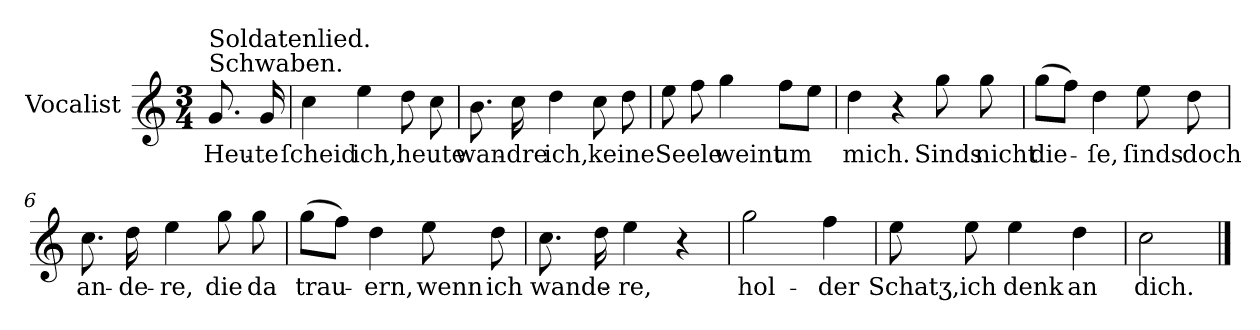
**kern	**text
*part1	*part1
*staff1	*staff1
*I"Vocalist	*
*k[]	*
*C:	*
*M3/4	*
=	=
!LO:TX:a:t=Schwaben.	!
!LO:TX:a:t=Soldatenlied.	!
8.g	Heu-
16g	-te
=1	=1
4cc	ſcheid
4ee	ich,
8dd	heute
8cc	.
=2	=2
8.b	wan-
16cc	-dre
4dd	ich,
8cc	keine
8dd	.
=3	=3
8ee	Seele
8ff	.
4gg	weint
8ffL	um
8eeJ	.
=4	=4
4dd	mich.
4r	.
8gg	Sinds
8gg	nicht
=5	=5
(8ggL	die-
8ffJ)	.
4dd	-ſe,
8ee	ſinds
8dd	doch
=6	=6
8.cc	an-
16dd	-de-
4ee	-re,
8gg	die
8gg	da
=7	=7
(8ggL	trau-
8ffJ)	.
4dd	-ern,
8ee	wenn
8dd	ich
=8	=8
8.cc	wande-
16dd	.
4ee	-re,
4r	.
=9	=9
2gg	hol-
4ff	-der
=10	=10
8ee	Schatʒ,
8ee	ich
4ee	denk
4dd	an
=11	=11
2cc	dich.
==	==
*-	*-
